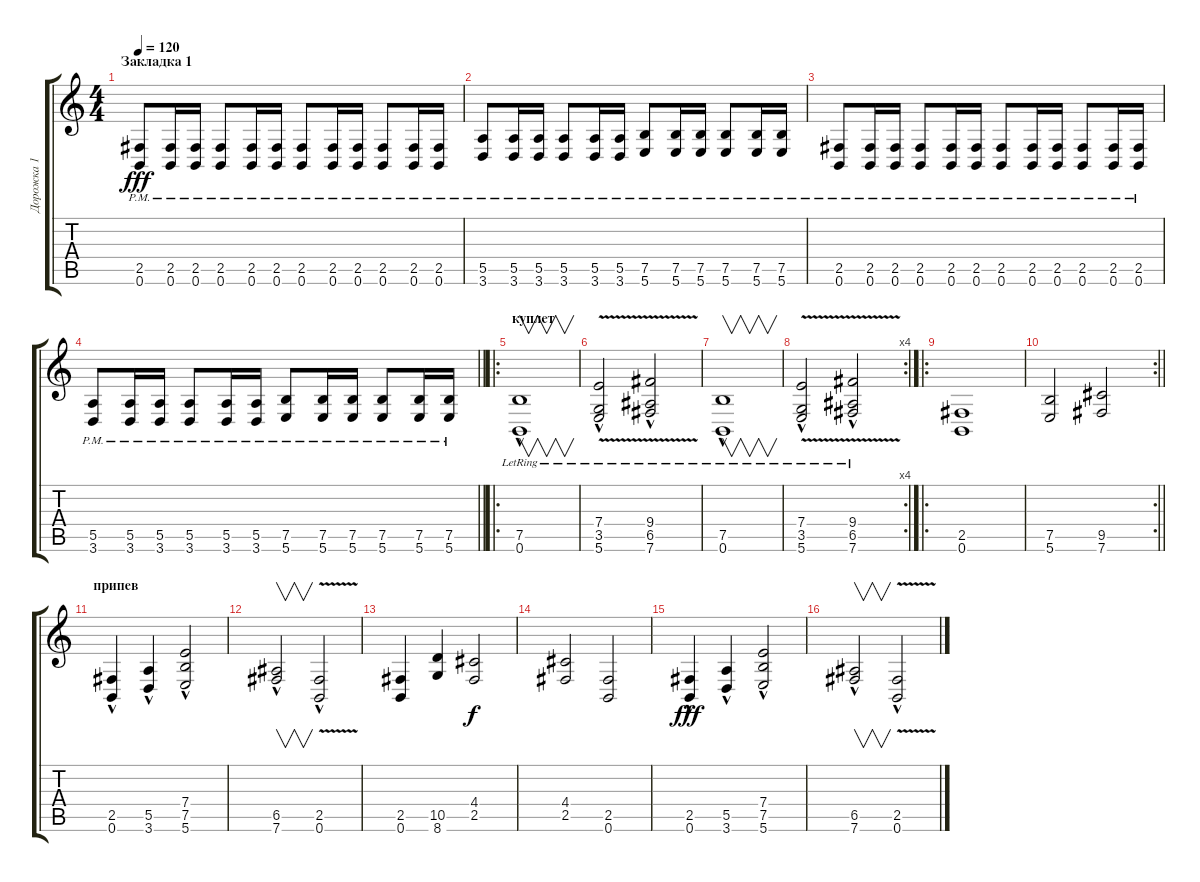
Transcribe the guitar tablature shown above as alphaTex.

\track ("Дорожка 1" "Дорожка 1") {instrument distortionguitar}
\staff {score tabs}
\tuning (B3 Gb3 D3 A2 E2 B1) {hide}
\ts (4 4)
\section ("" "Закладка 1")
\tempo 120
\clef g2
\ks c
(2.5{pm} 0.6{pm}).8{dy fff} (2.5{pm} 0.6{pm}).16 (2.5{pm} 0.6{pm}).16 (2.5{pm} 0.6{pm}).8 (2.5{pm} 0.6{pm}).16 (2.5{pm} 0.6{pm}).16 (2.5{pm} 0.6{pm}).8 (2.5{pm} 0.6{pm}).16 (2.5{pm} 0.6{pm}).16 (2.5{pm} 0.6{pm}).8 (2.5{pm} 0.6{pm}).16 (2.5{pm} 0.6{pm}).16 |
(5.5{pm} 3.6{pm}).8 (5.5{pm} 3.6{pm}).16 (5.5{pm} 3.6{pm}).16 (5.5{pm} 3.6{pm}).8 (5.5{pm} 3.6{pm}).16 (5.5{pm} 3.6{pm}).16 (7.5{pm} 5.6{pm}).8 (7.5{pm} 5.6{pm}).16 (7.5{pm} 5.6{pm}).16 (7.5{pm} 5.6{pm}).8 (7.5{pm} 5.6{pm}).16 (7.5{pm} 5.6{pm}).16 |
(2.5{pm} 0.6{pm}).8 (2.5{pm} 0.6{pm}).16 (2.5{pm} 0.6{pm}).16 (2.5{pm} 0.6{pm}).8 (2.5{pm} 0.6{pm}).16 (2.5{pm} 0.6{pm}).16 (2.5{pm} 0.6{pm}).8 (2.5{pm} 0.6{pm}).16 (2.5{pm} 0.6{pm}).16 (2.5{pm} 0.6{pm}).8 (2.5{pm} 0.6{pm}).16 (2.5{pm} 0.6{pm}).16 |
\barLineRight lightlight
(5.5{pm} 3.6{pm}).8 (5.5{pm} 3.6{pm}).16 (5.5{pm} 3.6{pm}).16 (5.5{pm} 3.6{pm}).8 (5.5{pm} 3.6{pm}).16 (5.5{pm} 3.6{pm}).16 (7.5{pm} 5.6{pm}).8 (7.5{pm} 5.6{pm}).16 (7.5{pm} 5.6{pm}).16 (7.5{pm} 5.6{pm}).8 (7.5{pm} 5.6{pm}).16 (7.5{pm} 5.6{pm}).16 |
\ro
\section ("" "куплет")
(7.5{hac lr} 0.6{hac lr}).1{v} |
(7.4{v hac lr} 3.5 5.6{hac lr}).2 (9.4{v hac lr} 6.5 7.6{hac lr}).2 |
(7.5{hac lr} 0.6{hac lr}).1{v} |
\rc 4
(7.4{v hac lr} 3.5 5.6{hac lr}).2 (9.4{v hac lr} 6.5 7.6{hac lr}).2 |
\ro
(2.5 0.6).1 |
\rc 2
\barLineRight lightlight
(7.5 5.6).2 (9.5 7.6).2 |
\section ("" "припев")
(2.5 0.6{hac}).4 (5.5 3.6{hac}).4 (7.4 7.5 5.6{hac}).2 |
(6.5{hac} 7.6{hac}).2{v} (2.5{v hac} 0.6{hac}).2 |
(2.5 0.6).4 (10.5 8.6).4 (4.4 2.5).2{dy f} |
(4.4 2.5).2 (2.5 0.6).2 |
(2.5 0.6{hac}).4{dy fff} (5.5 3.6{hac}).4 (7.4 7.5 5.6{hac}).2 |
(6.5{hac} 7.6{hac}).2{v} (2.5{v hac} 0.6{hac}).2
